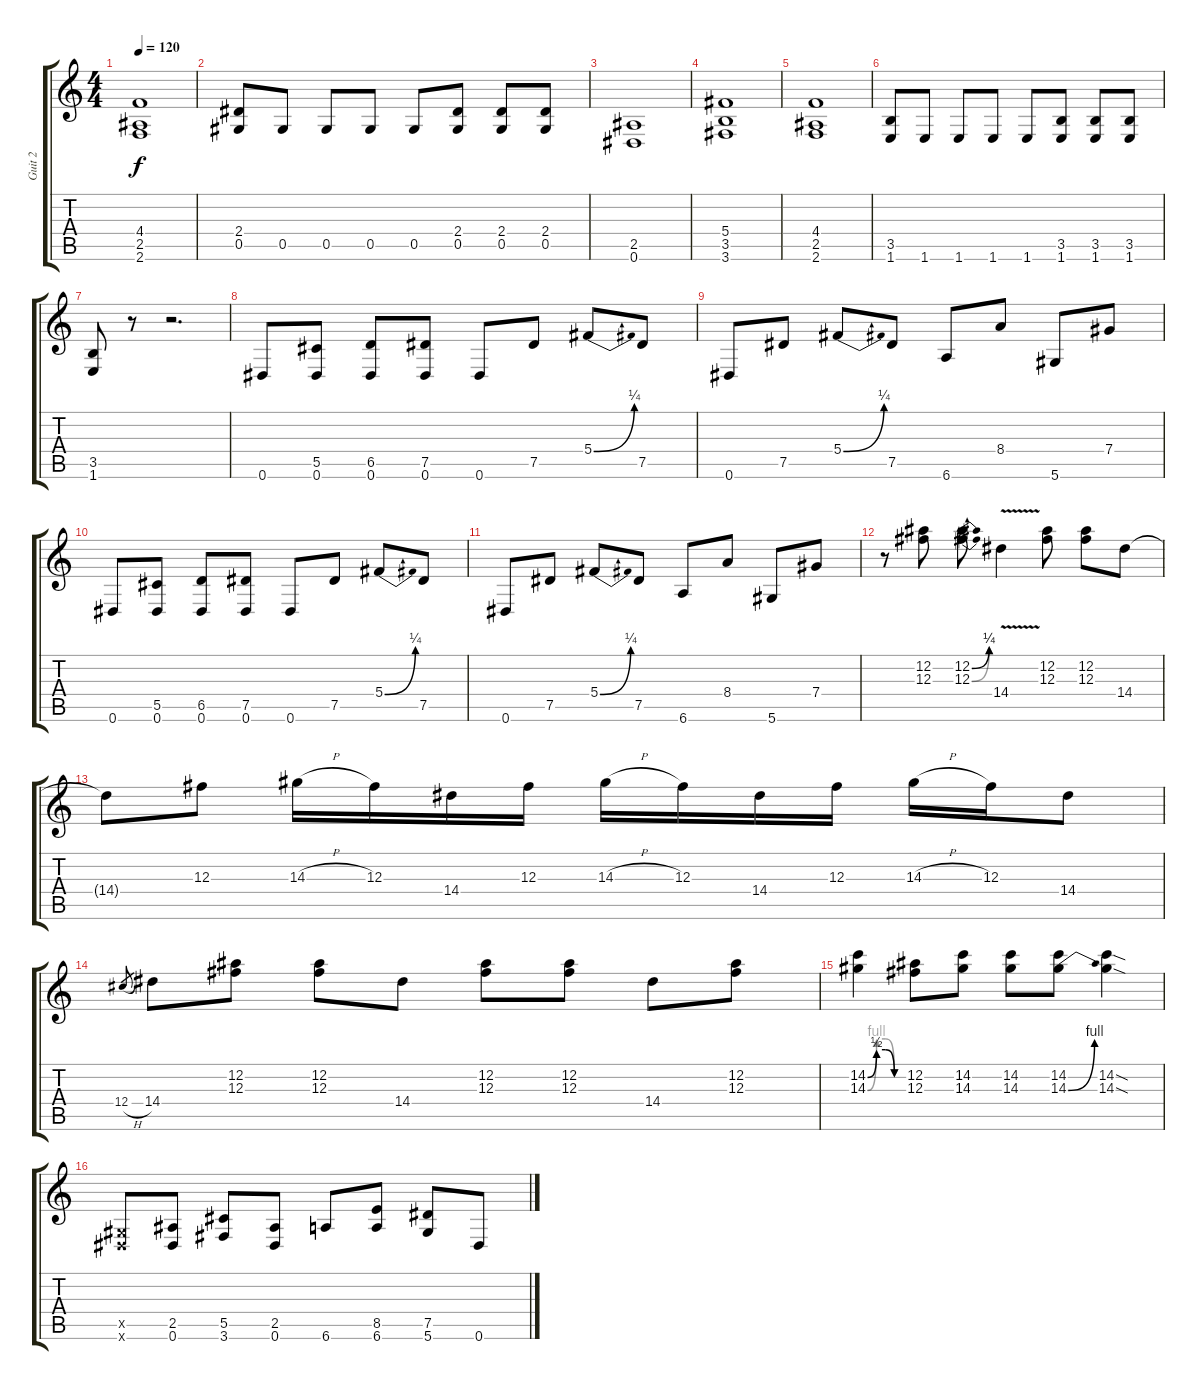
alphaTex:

\track ("Guit 2" "Guit 2") {instrument distortionguitar}
\staff {score tabs}
\tuning (Eb4 Bb3 Gb3 Db3 Ab2 Eb2) {hide}
\ts (4 4)
\tempo 120
\clef g2
\ks c
(4.4 2.5 2.6).1{dy f} |
(2.4 0.5).8 0.5.8 0.5.8 0.5.8 0.5.8 (2.4 0.5).8 (2.4 0.5).8 (2.4 0.5).8 |
(2.5 0.6).1 |
(5.4 3.5 3.6).1 |
(4.4 2.5 2.6).1 |
(3.5 1.6).8 1.6.8 1.6.8 1.6.8 1.6.8 (3.5 1.6).8 (3.5 1.6).8 (3.5 1.6).8 |
(3.5 1.6).8 r.8 r.2{d} |
0.6.8 (5.5 0.6).8 (6.5 0.6).8 (7.5 0.6).8 0.6.8 7.5.8 5.4{be (bend 0 0 60 1)}.8 7.5.8 |
0.6.8 7.5.8 5.4{be (bend 0 0 60 1)}.8 7.5.8 6.6.8 8.4.8 5.6.8 7.4.8 |
0.6.8 (5.5 0.6).8 (6.5 0.6).8 (7.5 0.6).8 0.6.8 7.5.8 5.4{be (bend 0 0 60 1)}.8 7.5.8 |
0.6.8 7.5.8 5.4{be (bend 0 0 60 1)}.8 7.5.8 6.6.8 8.4.8 5.6.8 7.4.8 |
r.8 (12.2 12.3).8 (12.2{be (bend 0 0 60 1)} 12.3{be (bend 0 0 60 1)}).8 14.4{v}.4 (12.2 12.3).8 (12.2 12.3).8 14.4.8 |
14.4{t}.8 12.3.8 14.3{h}.16 12.3.16 14.4.16 12.3.16 14.3{h}.16 12.3.16 14.4.16 12.3.16 14.3{h}.16 12.3.16 14.4.8 |
12.4{h}.8{gr} 14.4.8 (12.2 12.3).8 (12.2 12.3).8 14.4.8 (12.2 12.3).8 (12.2 12.3).8 14.4.8 (12.2 12.3).8 |
(14.2{be (custom 0 0 15 2 30 2 45 0 60 0)} 14.3{be (custom 0 0 15 4 30 4 45 0 60 0)}).4 (12.2 12.3).8 (14.2 14.3).8 (14.2 14.3).8 (14.2 14.3{be (bend 0 0 60 4)}).8 (14.2{sod} 14.3{sod}).4 |
(0.5{x} 0.6{x}).8 (2.5 0.6).8 (5.5 3.6).8 (2.5 0.6).8 6.6.8 (8.5 6.6).8 (7.5 5.6).8 0.6.8
